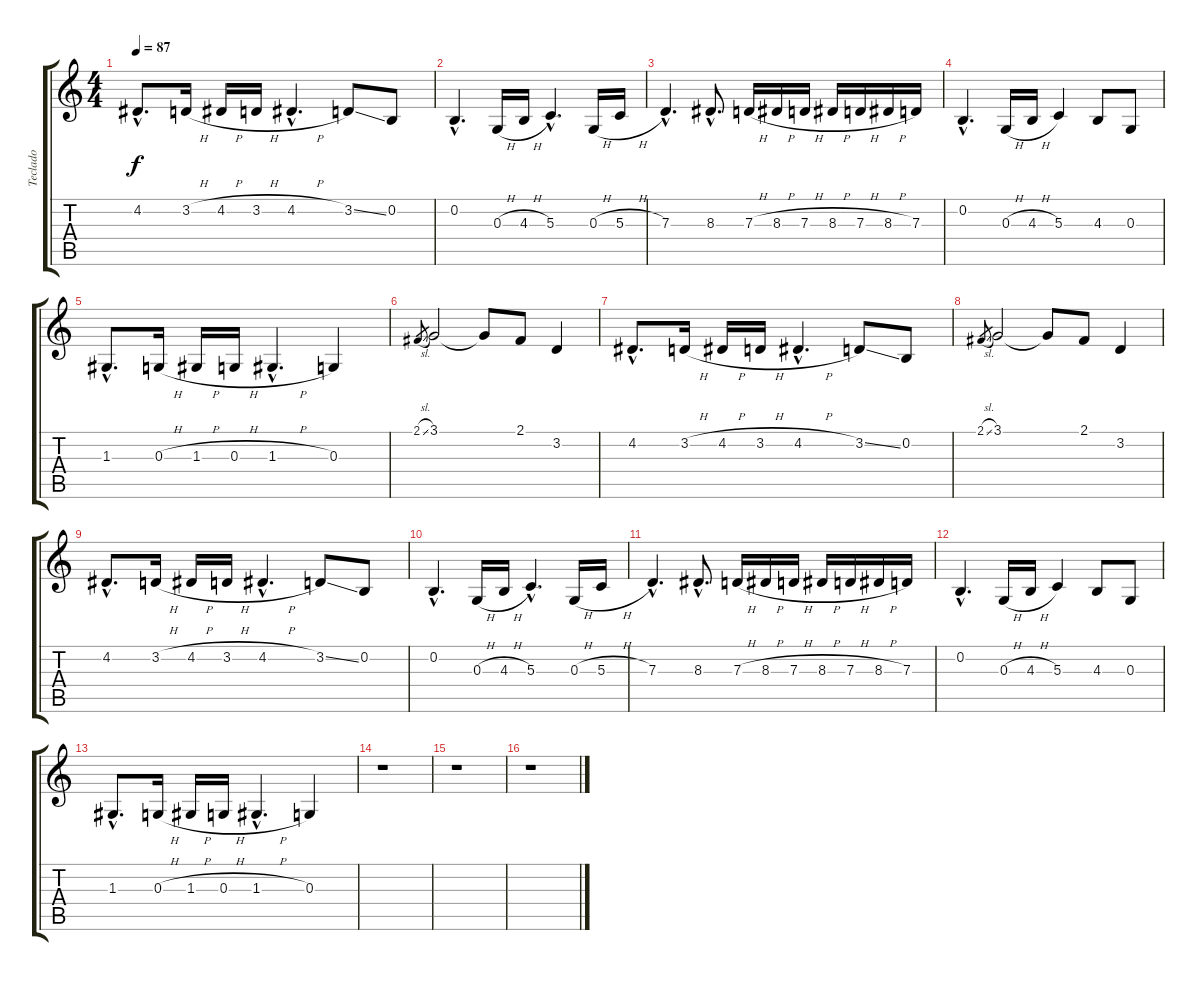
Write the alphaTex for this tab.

\track ("Teclado" "Teclado") {instrument fx6goblins}
\staff {score tabs}
\tuning (E4 B3 G3 D3 A2 E2) {hide}
\ts (4 4)
\tempo 87
\clef g2
\ks c
4.2{hac}.8{d dy f} 3.2{h}.16 4.2{h}.16 3.2{h}.16 4.2{h hac}.4{d} 3.2{ss}.8 0.2.8 |
0.2{hac}.4{d} 0.3{h}.16 4.3{h}.16 5.3{hac}.4{d} 0.3{h}.16 5.3{h}.16 |
7.3{hac}.4{d} 8.3{hac}.8{d} 7.3{h}.16 8.3{h}.16 7.3{h}.16 8.3{h}.16 7.3{h}.16 8.3{h}.16 7.3.16 |
0.2{hac}.4{d} 0.3{h}.16 4.3{h}.16 5.3.4 4.3.8 0.3.8 |
1.3{hac}.8{d} 0.3{h}.16 1.3{h}.16 0.3{h}.16 1.3{h hac}.4{d} 0.3.4 |
2.1{sl}.8{gr} 3.1.2 3.1{t}.8 2.1.8 3.2.4 |
4.2{hac}.8{d} 3.2{h}.16 4.2{h}.16 3.2{h}.16 4.2{h hac}.4{d} 3.2{ss}.8 0.2.8 |
2.1{sl}.8{gr} 3.1.2 3.1{t}.8 2.1.8 3.2.4 |
4.2{hac}.8{d} 3.2{h}.16 4.2{h}.16 3.2{h}.16 4.2{h hac}.4{d} 3.2{ss}.8 0.2.8 |
0.2{hac}.4{d} 0.3{h}.16 4.3{h}.16 5.3{hac}.4{d} 0.3{h}.16 5.3{h}.16 |
7.3{hac}.4{d} 8.3{hac}.8{d} 7.3{h}.16 8.3{h}.16 7.3{h}.16 8.3{h}.16 7.3{h}.16 8.3{h}.16 7.3.16 |
0.2{hac}.4{d} 0.3{h}.16 4.3{h}.16 5.3.4 4.3.8 0.3.8 |
1.3{hac}.8{d} 0.3{h}.16 1.3{h}.16 0.3{h}.16 1.3{h hac}.4{d} 0.3.4 |
r.1 |
r.1 |
r.1
